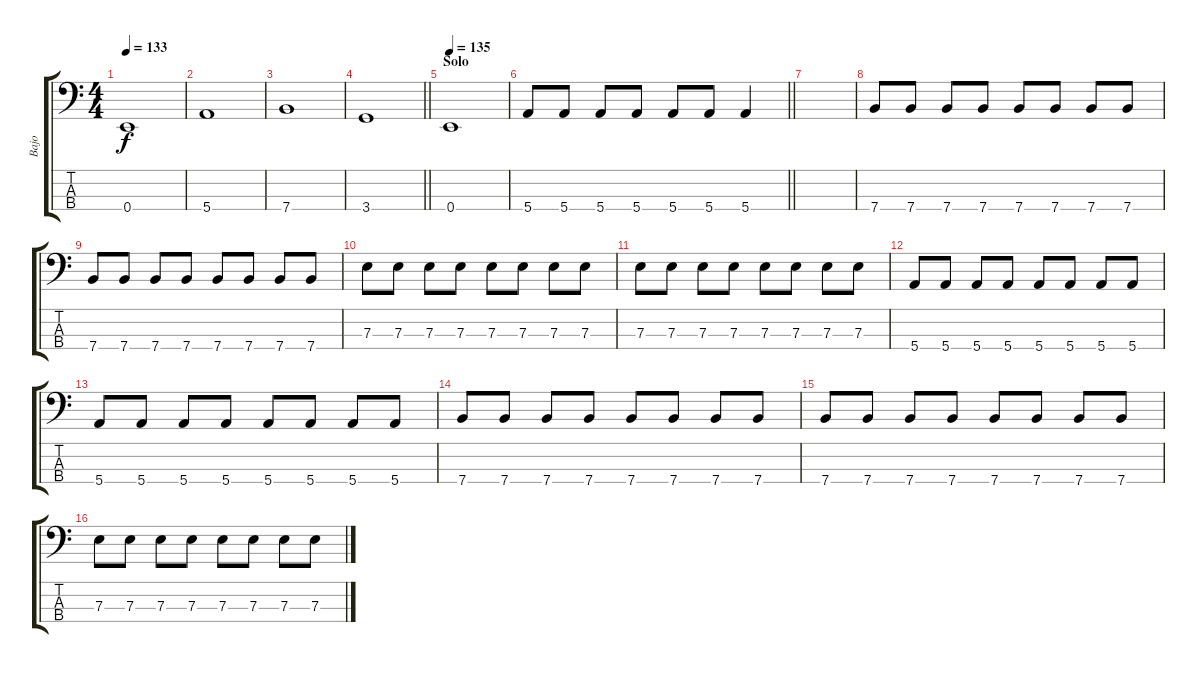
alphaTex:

\track ("Bajo" "Bajo") {instrument electricbassfinger}
\staff {score tabs}
\tuning (G2 D2 A1 E1) {hide}
\ts (4 4)
\tempo 133
\clef f4
\ks c
0.4.1{dy f} |
5.4.1 |
7.4.1 |
\barLineRight lightlight
3.4.1 |
\section ("" "Solo")
\tempo 135
0.4.1 |
\barLineRight lightlight
5.4.8 5.4.8 5.4.8 5.4.8 5.4.8 5.4.8 5.4.4 |
|
7.4.8 7.4.8 7.4.8 7.4.8 7.4.8 7.4.8 7.4.8 7.4.8 |
7.4.8 7.4.8 7.4.8 7.4.8 7.4.8 7.4.8 7.4.8 7.4.8 |
7.3.8 7.3.8 7.3.8 7.3.8 7.3.8 7.3.8 7.3.8 7.3.8 |
7.3.8 7.3.8 7.3.8 7.3.8 7.3.8 7.3.8 7.3.8 7.3.8 |
5.4.8 5.4.8 5.4.8 5.4.8 5.4.8 5.4.8 5.4.8 5.4.8 |
5.4.8 5.4.8 5.4.8 5.4.8 5.4.8 5.4.8 5.4.8 5.4.8 |
7.4.8 7.4.8 7.4.8 7.4.8 7.4.8 7.4.8 7.4.8 7.4.8 |
7.4.8 7.4.8 7.4.8 7.4.8 7.4.8 7.4.8 7.4.8 7.4.8 |
7.3.8 7.3.8 7.3.8 7.3.8 7.3.8 7.3.8 7.3.8 7.3.8
